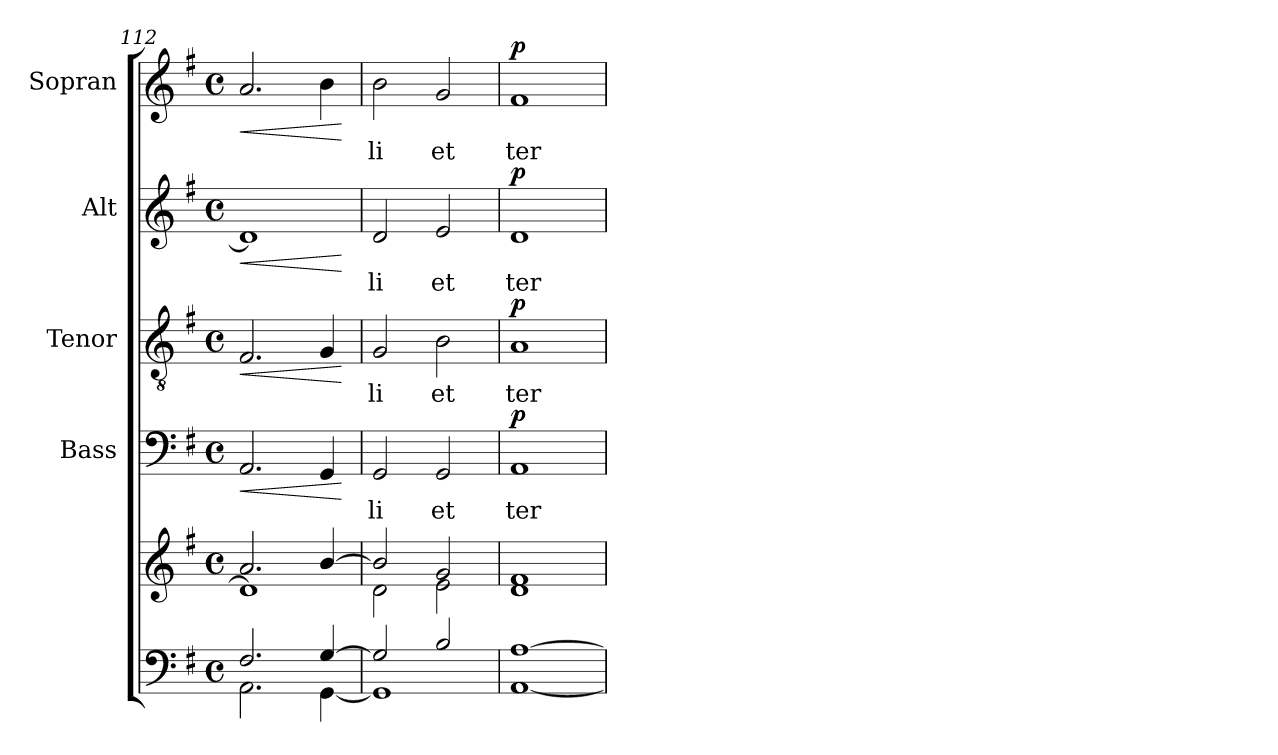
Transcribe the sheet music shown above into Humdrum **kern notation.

**kern	**kern	**kern	**text	**dynam	**kern	**text	**dynam	**kern	**text	**dynam	**kern	**text	**dynam
*part5	*part5	*part4	*part4	*part4	*part3	*part3	*part3	*part2	*part2	*part2	*part1	*part1	*part1
*staff6	*staff5	*staff4	*staff4	*staff4	*staff3	*staff3	*staff3	*staff2	*staff2	*staff2	*staff1	*staff1	*staff1
*	*	*I"Bass	*	*	*I"Tenor	*	*	*I"Alt	*	*	*I"Sopran	*	*
*	*	*I'B.	*	*	*I'T.	*	*	*I'A.	*	*	*I'S.	*	*
*clefF4	*clefG2	*clefF4	*	*	*clefGv2	*	*	*clefG2	*	*	*clefG2	*	*
*k[f#]	*k[f#]	*k[f#]	*	*	*k[f#]	*	*	*k[f#]	*	*	*k[f#]	*	*
*G:	*G:	*G:	*	*	*G:	*	*	*G:	*	*	*G:	*	*
*M4/4	*M4/4	*M4/4	*	*	*M4/4	*	*	*M4/4	*	*	*M4/4	*	*
*met(c)	*met(c)	*met(c)	*	*	*met(c)	*	*	*met(c)	*	*	*met(c)	*	*
=112	=112	=112	=112	=112	=112	=112	=112	=112	=112	=112	=112	=112	=112
*^	*^	*	*	*	*	*	*	*	*	*	*	*	*
!	!	!	!	!	!	!LO:HP:b	!	!	!LO:HP:b	!	!	!LO:HP:b	!	!	!LO:HP:b
2.F#/	2.AA\	2.a/	1d]	2.AA/	.	<	2.F#/	.	<	1d]	.	<	2.a/	.	<
[>4G/	[<4GG\	[>4b/	.	4GG/	.	.	4G/	.	.	.	.	.	4b\	.	.
*v	*v	*	*	*	*	*	*	*	*	*	*	*	*	*	*
*	*v	*v	*	*	*	*	*	*	*	*	*	*	*	*
.	.	.	.	[	.	.	[	.	.	[	.	.	[
=113	=113	=113	=113	=113	=113	=113	=113	=113	=113	=113	=113	=113	=113
*^	*^	*	*	*	*	*	*	*	*	*	*	*	*
!	!	!	!	!	!LO:LY:b	!	!	!LO:LY:b	!	!	!LO:LY:b	!	!	!LO:LY:b	!
2G/]	1GG]	2b/]	2d\	2GG/	-li	.	2G/	-li	.	2d/	-li	.	2b\	-li	.
!	!	!	!	!	!LO:LY:b	!	!	!LO:LY:b	!	!	!LO:LY:b	!	!	!LO:LY:b	!
2B/	.	2g/	2e\	2GG/	et	.	2B\	et	.	2e/	et	.	2g/	et	.
=114	=114	=114	=114	=114	=114	=114	=114	=114	=114	=114	=114	=114	=114	=114	=114
!	!	!	!	!	!LO:LY:b	!LO:DY:a	!	!LO:LY:b	!LO:DY:a	!	!LO:LY:b	!LO:DY:a	!	!LO:LY:b	!LO:DY:a
[>1A	[<1AA	1f#	1d	1AA	ter-	p	1A	ter-	p	1d	ter-	p	1f#	ter-	p
*v	*v	*	*	*	*	*	*	*	*	*	*	*	*	*	*
*	*v	*v	*	*	*	*	*	*	*	*	*	*	*	*
=	=	=	=	=	=	=	=	=	=	=	=	=	=
*-	*-	*-	*-	*-	*-	*-	*-	*-	*-	*-	*-	*-	*-
